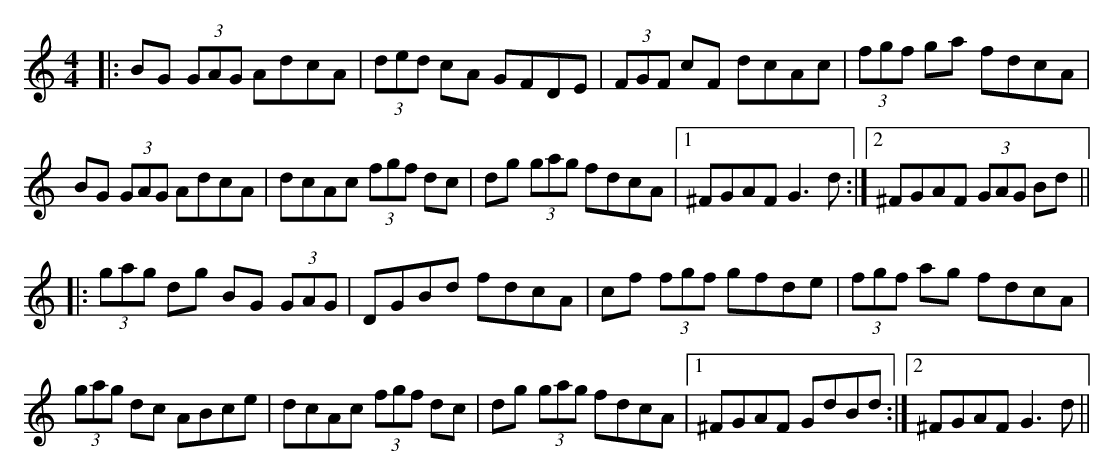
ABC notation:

X:1
M:4/4
K:Gmix
|:BG (3GAG AdcA|(3ded cA GFDE|(3FGF cF dcAc|(3fgf ga fdcA|
BG (3GAG AdcA|dcAc (3fgf dc|dg (3gag fdcA|1 ^FGAF G3 d:|2 ^FGAF (3GAG Bd||
|:(3gag dg BG (3GAG|DGBd fdcA|cf (3fgf gfde|(3fgf ag fdcA|
(3gag dc ABce|dcAc (3fgf dc|dg (3gag fdcA|1 ^FGAF GdBd:|2 ^FGAF G3 d||
